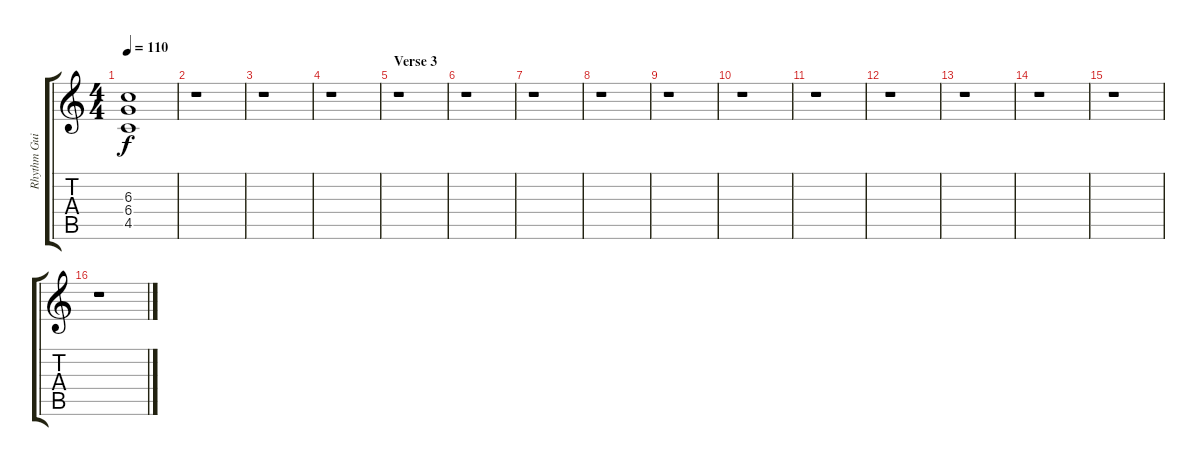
\track ("Rhythm Guitar" "Rhythm Gui") {instrument distortionguitar}
\staff {score tabs}
\tuning (Eb4 Bb3 Gb3 Db3 Ab2 Eb2) {hide}
\ts (4 4)
\tempo 110
\clef g2
\ks c
(6.3 6.4 4.5).1{dy f} |
r.1 |
r.1 |
r.1 |
\section ("" "Verse 3")
r.1 |
r.1 |
r.1 |
r.1 |
r.1 |
r.1 |
r.1 |
r.1 |
r.1 |
r.1 |
r.1 |
r.1
